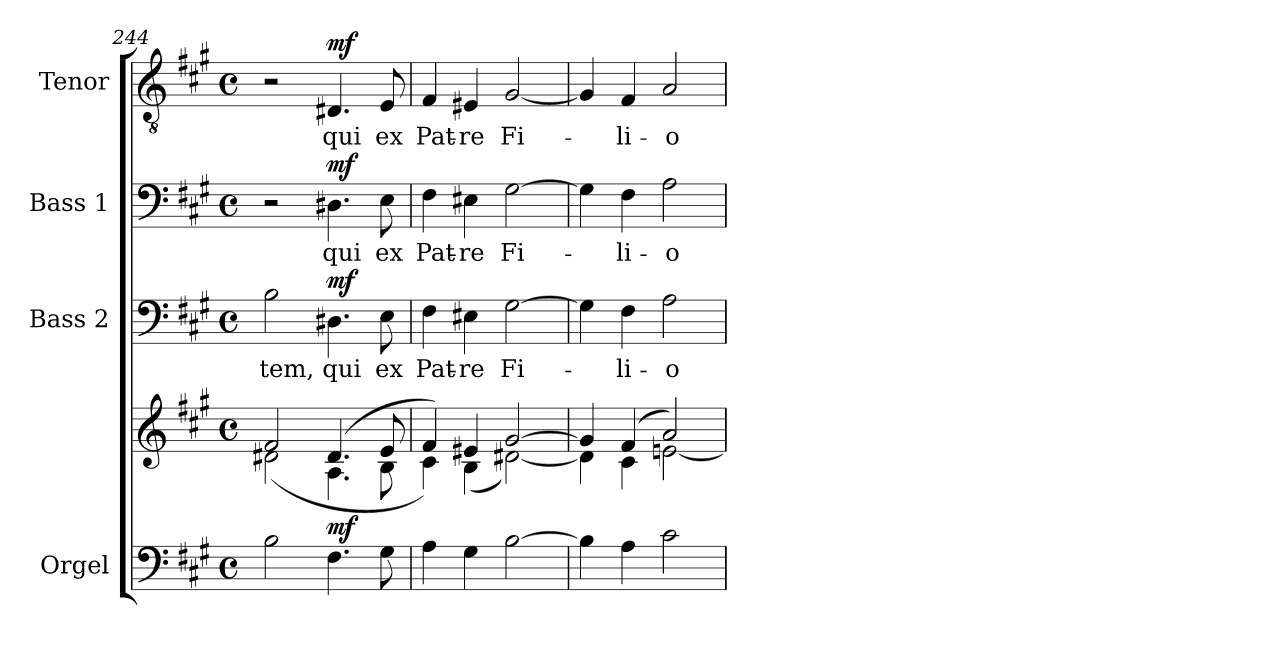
**kern	**kern	**dynam	**kern	**text	**dynam	**kern	**text	**dynam	**kern	**text	**dynam
*part4	*part4	*part4	*part3	*part3	*part3	*part2	*part2	*part2	*part1	*part1	*part1
*staff5	*staff4	*staff4/5	*staff3	*staff3	*staff3	*staff2	*staff2	*staff2	*staff1	*staff1	*staff1
*I"Orgel	*	*	*I"Bass 2	*	*	*I"Bass 1	*	*	*I"Tenor	*	*
*I'Org.	*	*	*I'B2.	*	*	*I'B1.	*	*	*I'T.	*	*
*clefF4	*clefG2	*	*clefF4	*	*	*clefF4	*	*	*clefGv2	*	*
*k[f#c#g#]	*k[f#c#g#]	*	*k[f#c#g#]	*	*	*k[f#c#g#]	*	*	*k[f#c#g#]	*	*
*A:	*A:	*	*A:	*	*	*A:	*	*	*A:	*	*
*M4/4	*M4/4	*	*M4/4	*	*	*M4/4	*	*	*M4/4	*	*
*met(c)	*met(c)	*	*met(c)	*	*	*met(c)	*	*	*met(c)	*	*
=244	=244	=244	=244	=244	=244	=244	=244	=244	=244	=244	=244
*	*^	*	*	*	*	*	*	*	*	*	*
!	!	!	!	!	!LO:LY:b	!	!	!	!	!	!	!
2B\	2f#/	(<2d#X\	.	2B\	-tem,	.	2r	.	.	2r	.	.
!	!	!	!LO:DY:b	!	!LO:LY:b	!LO:DY:a	!	!LO:LY:b	!LO:DY:a	!	!LO:LY:b	!LO:DY:a
4.F#\	(4.d#/	4.A\	mf	4.D#X\	qui	mf	4.D#X\	qui	mf	4.D#X/	qui	mf
!	!	!	!	!	!LO:LY:b	!	!	!LO:LY:b	!	!	!LO:LY:b	!
8G#\	8e/	8B\	.	8E\	ex	.	8E\	ex	.	8E/	ex	.
=245	=245	=245	=245	=245	=245	=245	=245	=245	=245	=245	=245	=245
!	!	!	!	!	!LO:LY:b	!	!	!LO:LY:b	!	!	!LO:LY:b	!
4A\	4f#/)	4c#\)	.	4F#\	Pat-	.	4F#\	Pat-	.	4F#/	Pat-	.
!	!	!	!	!	!LO:LY:b	!	!	!LO:LY:b	!	!	!LO:LY:b	!
4G#\	4e#X/	(<4B\	.	4E#X\	-re	.	4E#X\	-re	.	4E#X/	-re	.
!	!	!	!	!	!LO:LY:b	!	!	!LO:LY:b	!	!	!LO:LY:b	!
[2B\	[>2g#/	[<2d#X\)	.	[2G#\	Fi-	.	[2G#\	Fi-	.	[2G#/	Fi-	.
!!LO:PB:g=z
=246	=246	=246	=246	=246	=246	=246	=246	=246	=246	=246	=246	=246
4B\]	4g#/]	4d#\]	.	4G#\]	.	.	4G#\]	.	.	4G#/]	.	.
!	!	!	!	!	!LO:LY:b	!	!	!LO:LY:b	!	!	!LO:LY:b	!
4A\	(4f#/	4c#\	.	4F#\	-li-	.	4F#\	-li-	.	4F#/	-li-	.
!	!	!	!	!	!LO:LY:b	!	!	!LO:LY:b	!	!	!LO:LY:b	!
2c#\	2a/)	[<2en\	.	2A\	-o-	.	2A\	-o-	.	2A/	-o-	.
*	*v	*v	*	*	*	*	*	*	*	*	*	*
=	=	=	=	=	=	=	=	=	=	=	=
*-	*-	*-	*-	*-	*-	*-	*-	*-	*-	*-	*-
